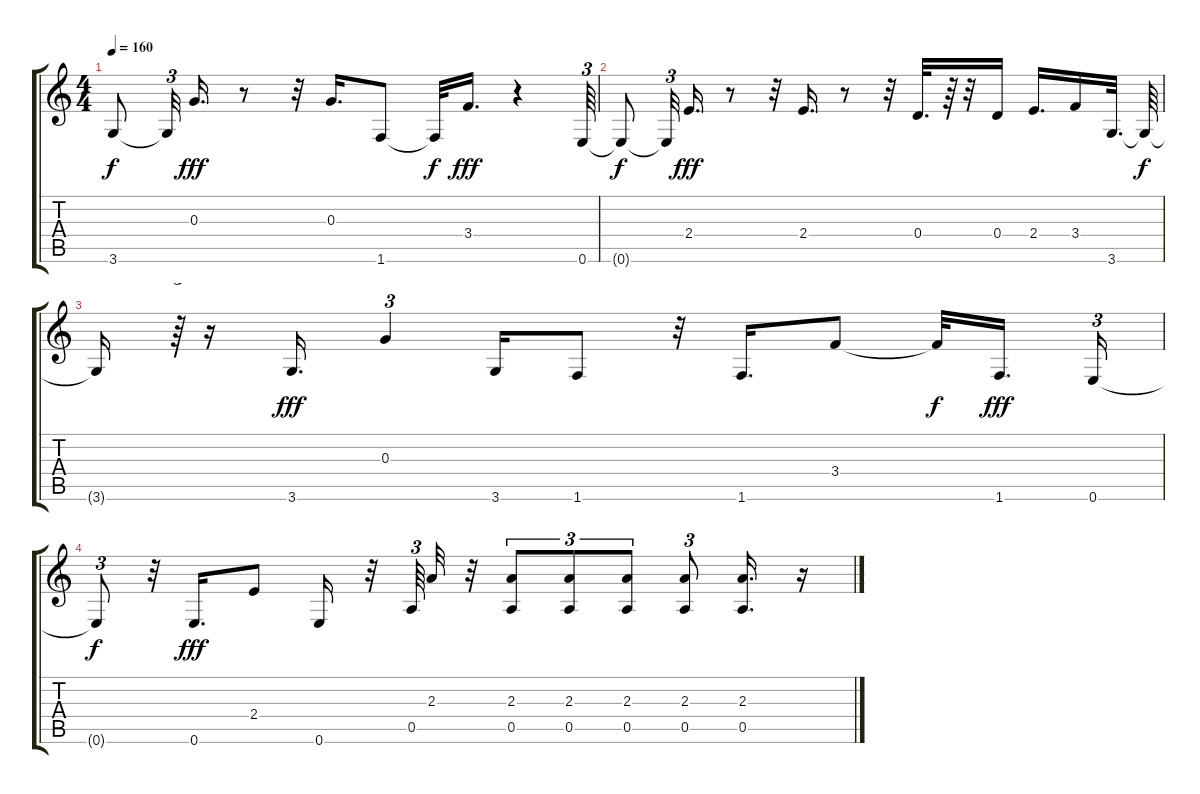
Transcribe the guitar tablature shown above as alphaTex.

\track "" {instrument acousticbass}
\staff {score tabs}
\tuning (E4 B3 G3 D3 A2 E2) {hide}
\ts (4 4)
\tempo 160
\clef g2
\ks c
3.6{t}.8{dy f} 3.6{t}.32{tu (3 2) beam splitsecondary} 0.3.16{d dy fff} r.8 r.32 0.3.16{d} 1.6.8 1.6{t}.32{dy f} 3.4.16{d dy fff} r.4 0.6.64{tu (3 2)} |
0.6{t}.8{dy f} 0.6{t}.32{tu (3 2) beam splitsecondary} 2.4.16{d dy fff volume 12} r.8 r.32 2.4.16{d volume 11} r.8{volume 10} r.32 0.4.32{d volume 10} r.64 r.32 0.4.16{volume 10} 2.4.16{d volume 9} 3.4.16{volume 9} 3.6.32{d volume 8} 3.6{t}.64{dy f} |
3.6{t}.16 r.64{tu (3 2)} r.16 3.6.16{d dy fff volume 8} 0.3.4{tu (3 2) volume 8} 3.6.16{volume 7} 1.6.8{volume 6} r.32 1.6.16{d volume 6} 3.4.8{volume 6} 3.4{t}.32{dy f} 1.6.16{d dy fff volume 5 beam splitsecondary} 0.6.16{tu (3 2) volume 4} |
0.6{t}.8{tu (3 2) dy f} r.32 0.6.16{d dy fff volume 4} 2.4.8{volume 3} 0.6.16{volume 3} r.32 0.5.64{tu (3 2) volume 2} 2.3.32 r.32 (2.3 0.5).8{tu (3 2) volume 2} (2.3 0.5).8{tu (3 2) volume 2} (2.3 0.5).8{tu (3 2) volume 2} (2.3 0.5).8{tu (3 2) volume 1} (2.3 0.5).16{d volume 1} r.16
